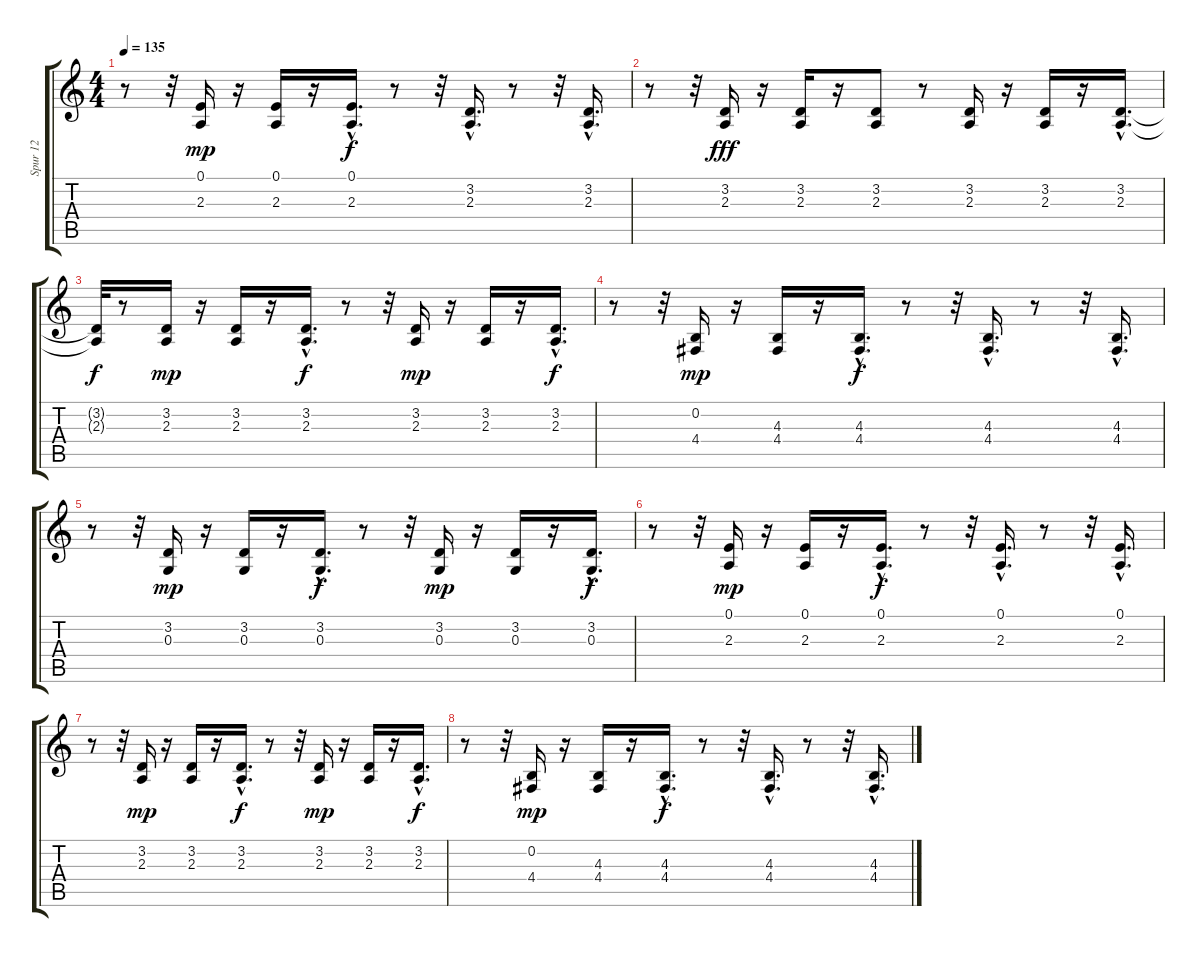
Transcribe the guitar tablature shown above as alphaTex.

\track ("Spur 12" "Spur 12") {instrument lead8bassandlead}
\staff {score tabs}
\tuning (E4 B3 G3 D3 A2 E2) {hide}
\ts (4 4)
\tempo 135
\clef g2
\ks c
r.8{dy f} r.32 (0.1 2.3).16{dy mp} r.16 (0.1 2.3).16 r.16 (0.1{hac} 2.3{hac}).16{d dy f} r.8 r.32 (3.2{hac} 2.3{hac}).16{d} r.8 r.32 (3.2{hac} 2.3{hac}).16{d} |
r.8 r.32 (3.2 2.3).16{dy fff} r.16 (3.2 2.3).16 r.16 (3.2 2.3).8 r.8 (3.2 2.3).16 r.16 (3.2 2.3).16 r.16 (3.2{hac} 2.3{hac}).16{d} |
(3.2{t} 2.3{t}).32{dy f} r.8 (3.2 2.3).16{dy mp} r.16 (3.2 2.3).16 r.16 (3.2{hac} 2.3{hac}).16{d dy f} r.8 r.32 (3.2 2.3).16{dy mp} r.16 (3.2 2.3).16 r.16 (3.2{hac} 2.3{hac}).16{d dy f} |
r.8 r.32 (0.2 4.4).16{dy mp} r.16 (4.3 4.4).16 r.16 (4.3{hac} 4.4{hac}).16{d dy f} r.8 r.32 (4.3{hac} 4.4{hac}).16{d} r.8 r.32 (4.3{hac} 4.4{hac}).16{d} |
r.8 r.32 (3.2 0.3).16{dy mp} r.16 (3.2 0.3).16 r.16 (3.2{hac} 0.3{hac}).16{d dy f} r.8 r.32 (3.2 0.3).16{dy mp} r.16 (3.2 0.3).16 r.16 (3.2{hac} 0.3{hac}).16{d dy f} |
r.8 r.32 (0.1 2.3).16{dy mp} r.16 (0.1 2.3).16 r.16 (0.1{hac} 2.3{hac}).16{d dy f} r.8 r.32 (0.1{hac} 2.3{hac}).16{d} r.8 r.32 (0.1{hac} 2.3{hac}).16{d} |
r.8 r.32 (3.2 2.3).16{dy mp} r.16 (3.2 2.3).16 r.16 (3.2{hac} 2.3{hac}).16{d dy f} r.8 r.32 (3.2 2.3).16{dy mp} r.16 (3.2 2.3).16 r.16 (3.2{hac} 2.3{hac}).16{d dy f} |
r.8 r.32 (0.2 4.4).16{dy mp} r.16 (4.3 4.4).16 r.16 (4.3{hac} 4.4{hac}).16{d dy f} r.8 r.32 (4.3{hac} 4.4{hac}).16{d} r.8 r.32 (4.3{hac} 4.4{hac}).16{d}
